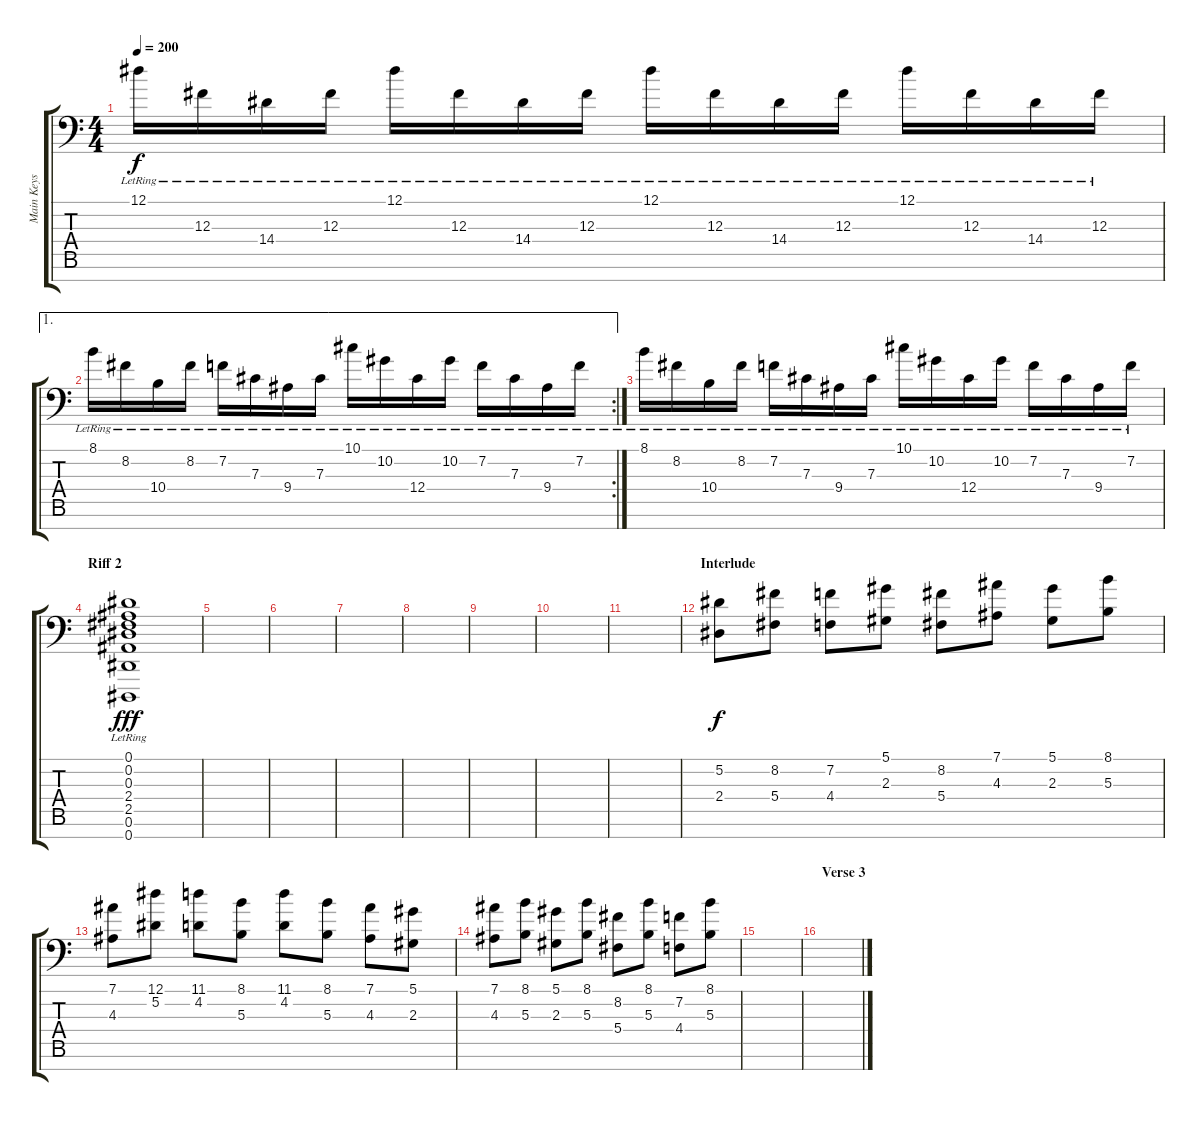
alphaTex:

\track ("Main Keys " "Main Keys ") {instrument orchestrahit}
\staff {score tabs}
\tuning (Eb4 Bb3 Gb3 Db3 Ab2 Eb2 Eb1) {hide}
\ts (4 4)
\tempo 200
\clef f4
\ks c
12.1{lr}.16{dy f volume 11 instrument harpsichord} 12.3{lr}.16 14.4{lr}.16 12.3{lr}.16 12.1{lr}.16 12.3{lr}.16 14.4{lr}.16 12.3{lr}.16 12.1{lr}.16 12.3{lr}.16 14.4{lr}.16 12.3{lr}.16 12.1{lr}.16 12.3{lr}.16 14.4{lr}.16 12.3{lr}.16 |
\ae 1
\rc 2
8.1{lr}.16 8.2{lr}.16 10.4{lr}.16 8.2{lr}.16 7.2{lr}.16 7.3{lr}.16 9.4{lr}.16 7.3{lr}.16 10.1{lr}.16 10.2{lr}.16 12.4{lr}.16 10.2{lr}.16 7.2{lr}.16 7.3{lr}.16 9.4{lr}.16 7.2{lr}.16 |
8.1{lr}.16 8.2{lr}.16 10.4{lr}.16 8.2{lr}.16 7.2{lr}.16 7.3{lr}.16 9.4{lr}.16 7.3{lr}.16 10.1{lr}.16 10.2{lr}.16 12.4{lr}.16 10.2{lr}.16 7.2{lr}.16 7.3{lr}.16 9.4{lr}.16 7.2{lr}.16 |
\section ("" "Riff 2")
(0.1{lr} 0.2{lr} 0.3{lr} 2.4{lr} 2.5{lr} 0.6{lr} 0.7{lr}).1{dy fff instrument orchestrahit} |
|
|
|
|
|
|
|
\section ("" "Interlude")
(5.2 2.4).8{dy f instrument harpsichord} (8.2 5.4).8 (7.2 4.4).8 (5.1 2.3).8 (8.2 5.4).8 (7.1 4.3).8 (5.1 2.3).8 (8.1 5.3).8 |
(7.1 4.3).8 (12.1 5.2).8 (11.1 4.2).8 (8.1 5.3).8 (11.1 4.2).8 (8.1 5.3).8 (7.1 4.3).8 (5.1 2.3).8 |
(7.1 4.3).8 (8.1 5.3).8 (5.1 2.3).8 (8.1 5.3).8 (8.2 5.4).8 (8.1 5.3).8 (7.2 4.4).8 (8.1 5.3).8 |
|
\section ("" "Verse 3")
